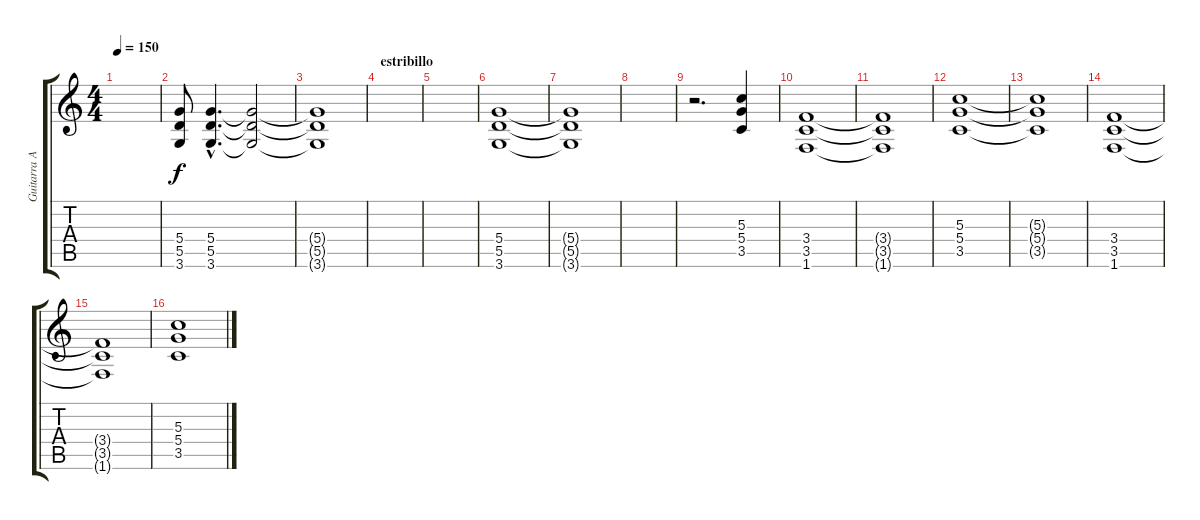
\track ("Guitarra Ayuda" "Guitarra A") {instrument distortionguitar}
\staff {score tabs}
\tuning (E4 B3 G3 D3 A2 E2) {hide}
\ts (4 4)
\tempo 150
\clef g2
\ks c
|
(5.4 5.5 3.6).8 (5.4{hac} 5.5{hac} 3.6{hac}).4{d} (5.4{t} 5.5{t} 3.6{t}).2 |
(5.4{t} 5.5{t} 3.6{t}).1 |
\section ("" "estribillo")
|
|
(5.4 5.5 3.6).1 |
(5.4{t} 5.5{t} 3.6{t}).1 |
|
r.2{d} (5.3 5.4 3.5).4 |
(3.4 3.5 1.6).1 |
(3.4{t} 3.5{t} 1.6{t}).1 |
(5.3 5.4 3.5).1 |
(5.3{t} 5.4{t} 3.5{t}).1 |
(3.4 3.5 1.6).1 |
(3.4{t} 3.5{t} 1.6{t}).1 |
(5.3 5.4 3.5).1
